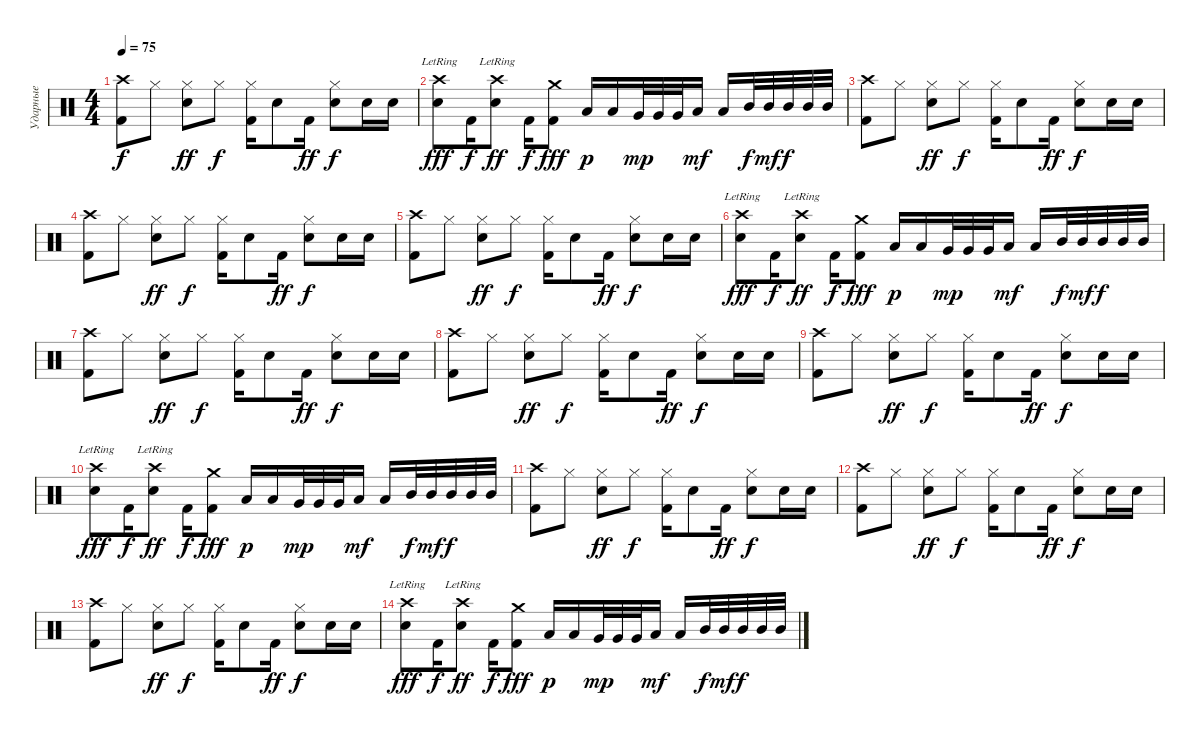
\track ("Ударные" "Ударные") {instrument percussion}
\staff {score}
\articulation defaults
\ts (4 4)
\tempo 75
\clef neutral
\ks c
("Crash high (hit)" "Kick (hit) 2").8{dy f} "Hi-Hat (closed)".8 ("Hi-Hat (closed)" "Snare (hit) 2").8{dy ff} "Hi-Hat (closed)".8{dy f} ("Hi-Hat (closed)" "Kick (hit) 2").16 "Snare (hit) 2".8 "Kick (hit) 2".16{dy ff} ("Hi-Hat (closed)" "Snare (hit) 2").8{dy f} "Snare (hit) 2".16 "Snare (hit) 2".16 |
("Snare (hit) 2" "Crash high (hit)"{lr}).8{dy fff} "Kick (hit) 2".16{dy f} ("Snare (hit) 2" "Crash high (hit)"{lr}).8{dy ff} "Kick (hit) 2".16{dy f} ("Kick (hit) 2" "Crash medium (hit)").8{dy fff} "Low Floor Tom (hit)".16{dy p} "Low Floor Tom (hit)".16 "Very Low Tom (hit)".32{dy mp} "Very Low Tom (hit)".32 "Very Low Tom (hit)".32 "Low Tom (hit)".16{dy mf} "Low Tom (hit)".16 "Mid Tom (hit)".32{dy f} "Mid Tom (hit)".32{dy mf} "Mid Tom (hit)".32{dy f} "Mid Tom (hit)".32 "Mid Tom (hit)".32 |
("Crash high (hit)" "Kick (hit) 2").8 "Hi-Hat (closed)".8 ("Hi-Hat (closed)" "Snare (hit) 2").8{dy ff} "Hi-Hat (closed)".8{dy f} ("Hi-Hat (closed)" "Kick (hit) 2").16 "Snare (hit) 2".8 "Kick (hit) 2".16{dy ff} ("Hi-Hat (closed)" "Snare (hit) 2").8{dy f} "Snare (hit) 2".16 "Snare (hit) 2".16 |
("Crash high (hit)" "Kick (hit) 2").8 "Hi-Hat (closed)".8 ("Hi-Hat (closed)" "Snare (hit) 2").8{dy ff} "Hi-Hat (closed)".8{dy f} ("Hi-Hat (closed)" "Kick (hit) 2").16 "Snare (hit) 2".8 "Kick (hit) 2".16{dy ff} ("Hi-Hat (closed)" "Snare (hit) 2").8{dy f} "Snare (hit) 2".16 "Snare (hit) 2".16 |
("Crash high (hit)" "Kick (hit) 2").8 "Hi-Hat (closed)".8 ("Hi-Hat (closed)" "Snare (hit) 2").8{dy ff} "Hi-Hat (closed)".8{dy f} ("Hi-Hat (closed)" "Kick (hit) 2").16 "Snare (hit) 2".8 "Kick (hit) 2".16{dy ff} ("Hi-Hat (closed)" "Snare (hit) 2").8{dy f} "Snare (hit) 2".16 "Snare (hit) 2".16 |
("Snare (hit) 2" "Crash high (hit)"{lr}).8{dy fff} "Kick (hit) 2".16{dy f} ("Snare (hit) 2" "Crash high (hit)"{lr}).8{dy ff} "Kick (hit) 2".16{dy f} ("Kick (hit) 2" "Crash medium (hit)").8{dy fff} "Low Floor Tom (hit)".16{dy p} "Low Floor Tom (hit)".16 "Very Low Tom (hit)".32{dy mp} "Very Low Tom (hit)".32 "Very Low Tom (hit)".32 "Low Tom (hit)".16{dy mf} "Low Tom (hit)".16 "Mid Tom (hit)".32{dy f} "Mid Tom (hit)".32{dy mf} "Mid Tom (hit)".32{dy f} "Mid Tom (hit)".32 "Mid Tom (hit)".32 |
("Crash high (hit)" "Kick (hit) 2").8{volume 13} "Hi-Hat (closed)".8 ("Hi-Hat (closed)" "Snare (hit) 2").8{dy ff} "Hi-Hat (closed)".8{dy f} ("Hi-Hat (closed)" "Kick (hit) 2").16 "Snare (hit) 2".8 "Kick (hit) 2".16{dy ff} ("Hi-Hat (closed)" "Snare (hit) 2").8{dy f} "Snare (hit) 2".16 "Snare (hit) 2".16 |
("Crash high (hit)" "Kick (hit) 2").8{volume 10} "Hi-Hat (closed)".8 ("Hi-Hat (closed)" "Snare (hit) 2").8{dy ff} "Hi-Hat (closed)".8{dy f} ("Hi-Hat (closed)" "Kick (hit) 2").16 "Snare (hit) 2".8 "Kick (hit) 2".16{dy ff} ("Hi-Hat (closed)" "Snare (hit) 2").8{dy f} "Snare (hit) 2".16 "Snare (hit) 2".16 |
("Crash high (hit)" "Kick (hit) 2").8{volume 8} "Hi-Hat (closed)".8 ("Hi-Hat (closed)" "Snare (hit) 2").8{dy ff} "Hi-Hat (closed)".8{dy f} ("Hi-Hat (closed)" "Kick (hit) 2").16 "Snare (hit) 2".8 "Kick (hit) 2".16{dy ff} ("Hi-Hat (closed)" "Snare (hit) 2").8{dy f} "Snare (hit) 2".16 "Snare (hit) 2".16 |
("Snare (hit) 2" "Crash high (hit)"{lr}).8{dy fff volume 7} "Kick (hit) 2".16{dy f} ("Snare (hit) 2" "Crash high (hit)"{lr}).8{dy ff} "Kick (hit) 2".16{dy f} ("Kick (hit) 2" "Crash medium (hit)").8{dy fff} "Low Floor Tom (hit)".16{dy p} "Low Floor Tom (hit)".16 "Very Low Tom (hit)".32{dy mp} "Very Low Tom (hit)".32 "Very Low Tom (hit)".32 "Low Tom (hit)".16{dy mf} "Low Tom (hit)".16 "Mid Tom (hit)".32{dy f} "Mid Tom (hit)".32{dy mf} "Mid Tom (hit)".32{dy f} "Mid Tom (hit)".32 "Mid Tom (hit)".32 |
("Crash high (hit)" "Kick (hit) 2").8{volume 5} "Hi-Hat (closed)".8 ("Hi-Hat (closed)" "Snare (hit) 2").8{dy ff} "Hi-Hat (closed)".8{dy f} ("Hi-Hat (closed)" "Kick (hit) 2").16 "Snare (hit) 2".8 "Kick (hit) 2".16{dy ff} ("Hi-Hat (closed)" "Snare (hit) 2").8{dy f} "Snare (hit) 2".16 "Snare (hit) 2".16 |
("Crash high (hit)" "Kick (hit) 2").8{volume 5} "Hi-Hat (closed)".8 ("Hi-Hat (closed)" "Snare (hit) 2").8{dy ff} "Hi-Hat (closed)".8{dy f} ("Hi-Hat (closed)" "Kick (hit) 2").16 "Snare (hit) 2".8 "Kick (hit) 2".16{dy ff} ("Hi-Hat (closed)" "Snare (hit) 2").8{dy f} "Snare (hit) 2".16 "Snare (hit) 2".16 |
("Crash high (hit)" "Kick (hit) 2").8{volume 3} "Hi-Hat (closed)".8 ("Hi-Hat (closed)" "Snare (hit) 2").8{dy ff} "Hi-Hat (closed)".8{dy f} ("Hi-Hat (closed)" "Kick (hit) 2").16 "Snare (hit) 2".8 "Kick (hit) 2".16{dy ff} ("Hi-Hat (closed)" "Snare (hit) 2").8{dy f} "Snare (hit) 2".16 "Snare (hit) 2".16 |
("Snare (hit) 2" "Crash high (hit)"{lr}).8{dy fff volume 0} "Kick (hit) 2".16{dy f} ("Snare (hit) 2" "Crash high (hit)"{lr}).8{dy ff} "Kick (hit) 2".16{dy f} ("Kick (hit) 2" "Crash medium (hit)").8{dy fff} "Low Floor Tom (hit)".16{dy p} "Low Floor Tom (hit)".16 "Very Low Tom (hit)".32{dy mp} "Very Low Tom (hit)".32 "Very Low Tom (hit)".32 "Low Tom (hit)".16{dy mf} "Low Tom (hit)".16 "Mid Tom (hit)".32{dy f} "Mid Tom (hit)".32{dy mf} "Mid Tom (hit)".32{dy f} "Mid Tom (hit)".32 "Mid Tom (hit)".32
